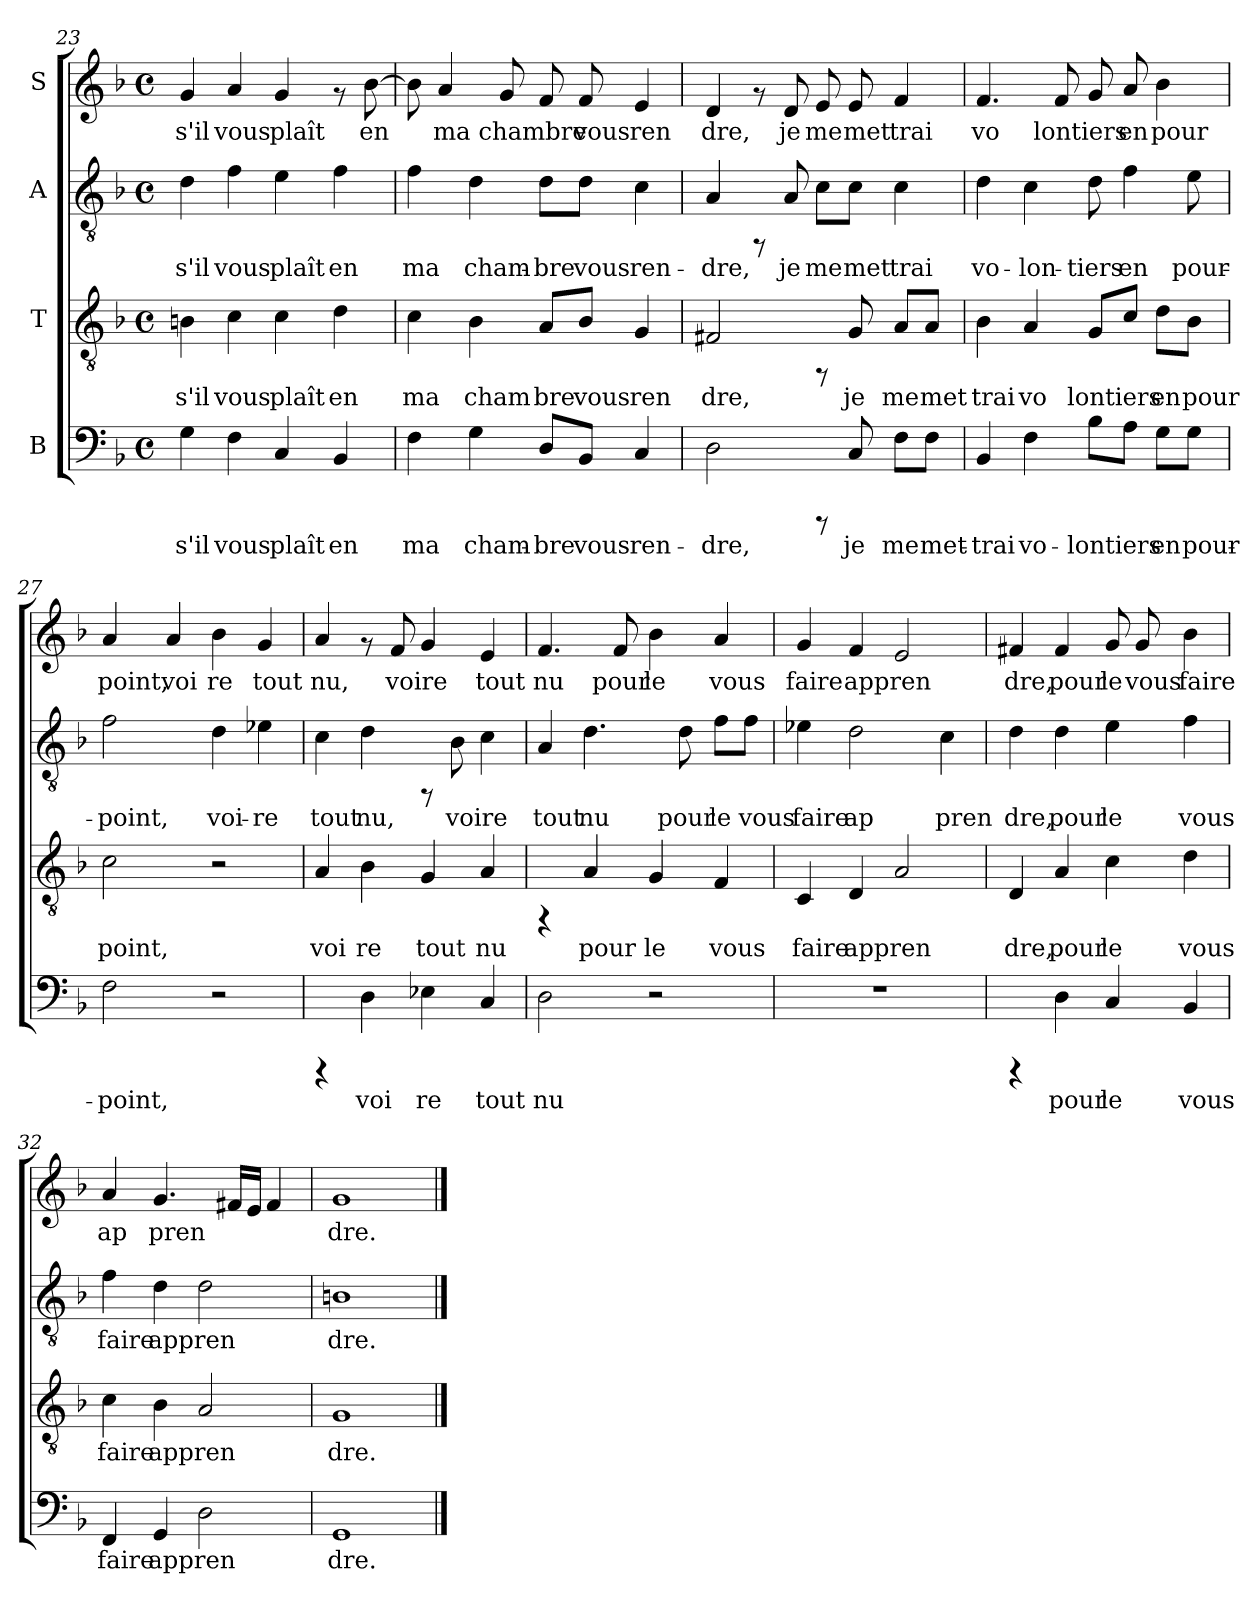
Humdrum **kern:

**kern	**text	**kern	**text	**kern	**text	**kern	**text
*part4	*part4	*part3	*part3	*part2	*part2	*part1	*part1
*staff4	*staff4	*staff3	*staff3	*staff2	*staff2	*staff1	*staff1
*I"B	*	*I"T	*	*I"A	*	*I"S	*
*clefF4	*	*clefGv2	*	*clefGv2	*	*clefG2	*
*k[b-]	*	*k[b-]	*	*k[b-]	*	*k[b-]	*
*F:	*	*F:	*	*F:	*	*F:	*
*M4/4	*	*M4/4	*	*M4/4	*	*M4/4	*
*met(c)	*	*met(c)	*	*met(c)	*	*met(c)	*
=23	=23	=23	=23	=23	=23	=23	=23
!	!LO:LY:b:cj	!	!LO:LY:b:cj	!	!LO:LY:b:cj	!	!LO:LY:b:cj
4G\	s'il	4Bn\	s'il	4d\	s'il	4g/	s'il
!	!LO:LY:b:cj	!	!LO:LY:b:cj	!	!LO:LY:b:cj	!	!LO:LY:b:cj
4F\	vous	4c\	vous	4f\	vous	4a/	vous
!	!LO:LY:b:cj	!	!LO:LY:b:cj	!	!LO:LY:b:cj	!	!LO:LY:b:cj
4C/	plaît	4c\	plaît	4e\	plaît	4g/	plaît
!	!LO:LY:b:cj	!	!LO:LY:b:cj	!	!LO:LY:b:cj	!	!
4BB-/	en	4d\	en	4f\	en	8rf	.
!	!	!	!	!	!	!	!LO:LY:b:cj
.	.	.	.	.	.	[<8b-\	en
!!LO:LB:g=z
=24	=24	=24	=24	=24	=24	=24	=24
!	!LO:LY:b:cj	!	!LO:LY:b:cj	!	!LO:LY:b:cj	!	!LO:LY:b:cj
4F\	ma	4c\	ma	4f\	ma	8b-\]	.
!	!	!	!	!	!	!	!LO:LY:b:cj
.	.	.	.	.	.	4a/	ma
!	!LO:LY:b:cj	!	!LO:LY:b:cj	!	!LO:LY:b:cj	!	!
4G\	cham-	4B-\	cham	4d\	cham-	.	.
!	!	!	!	!	!	!	!LO:LY:b:cj
.	.	.	.	.	.	8g/	chambre
!	!LO:LY:b:cj	!	!LO:LY:b:cj	!	!LO:LY:b:cj	!	!LO:LY:b:cj
8D/L	-bre	8A/L	bre	8d\L	-bre	8f/	.
!	!LO:LY:b:cj	!	!LO:LY:b:cj	!	!LO:LY:b:cj	!	!LO:LY:b:cj
8BB-/J	vous	8B-/J	vous	8d\J	vous	8f/	vous
!	!LO:LY:b:cj	!	!LO:LY:b:cj	!	!LO:LY:b:cj	!	!LO:LY:b:cj
4C/	ren-	4G/	ren	4c\	ren-	4e/	ren
=25	=25	=25	=25	=25	=25	=25	=25
!	!LO:LY:b:cj	!	!LO:LY:b:cj	!	!LO:LY:b:cj	!	!LO:LY:b:cj
2D\	-dre,	2F#X/	dre,	4A/	-dre,	4d/	dre,
.	.	.	.	8rFF	.	8rf	.
!	!	!	!	!	!LO:LY:b:cj	!	!LO:LY:b:cj
.	.	.	.	8A/	je	8d/	je
!	!	!	!	!	!LO:LY:b:cj	!	!LO:LY:b:cj
8rCCC	.	8rFF	.	8c\L	me	8e/	me
!	!LO:LY:b:cj	!	!LO:LY:b:cj	!	!LO:LY:b:cj	!	!LO:LY:b:cj
8C/	je	8G/	je	8c\J	met	8e/	met
!	!LO:LY:b:cj	!	!LO:LY:b:cj	!	!LO:LY:b:cj	!	!LO:LY:b:cj
8F\L	me	8A/L	me	4c\	trai	4f/	trai
!	!LO:LY:b:cj	!	!LO:LY:b:cj	!	!	!	!
8F\J	met-	8A/J	met	.	.	.	.
=26	=26	=26	=26	=26	=26	=26	=26
!	!LO:LY:b:cj	!	!LO:LY:b:cj	!	!LO:LY:b:cj	!	!LO:LY:b:cj
4BB-/	-trai	4B-\	trai	4d\	vo-	4.f/	vo
!	!LO:LY:b:cj	!	!LO:LY:b:cj	!	!LO:LY:b:cj	!	!
4F\	vo-	4A/	vo	4c\	-lon-	.	.
!	!	!	!	!	!	!	!LO:LY:b:cj
.	.	.	.	.	.	8f/	lontiers
!	!LO:LY:b:cj	!	!LO:LY:b:cj	!	!LO:LY:b:cj	!	!LO:LY:b:cj
8B-\L	-lontiers	8G/L	lontiers	8d\	-tiers	8g/	.
!	!LO:LY:b:cj	!	!LO:LY:b:cj	!	!LO:LY:b:cj	!	!LO:LY:b:cj
8A\J	.	8c/J	.	4f\	en	8a/	en
!	!LO:LY:b:cj	!	!LO:LY:b:cj	!	!	!	!LO:LY:b:cj
8G\L	en	8d\L	en	.	.	4b-\	pour
!	!LO:LY:b:cj	!	!LO:LY:b:cj	!	!LO:LY:b:cj	!	!
8G\J	pour-	8B-\J	pour	8e\	pour-	.	.
=27	=27	=27	=27	=27	=27	=27	=27
!	!LO:LY:b:cj	!	!LO:LY:b:cj	!	!LO:LY:b:cj	!	!LO:LY:b:cj
2F\	-point,	2c\	point,	2f\	-point,	4a/	point,
!	!	!	!	!	!	!	!LO:LY:b:cj
.	.	.	.	.	.	4a/	voi
!	!	!	!	!	!LO:LY:b:cj	!	!LO:LY:b:cj
2r	.	2r	.	4d\	voi-	4b-\	re
!	!	!	!	!	!LO:LY:b:cj	!	!LO:LY:b:cj
.	.	.	.	4e-X\	-re	4g/	tout
!!LO:PB:g=z
=28	=28	=28	=28	=28	=28	=28	=28
!	!	!	!LO:LY:b:cj	!	!LO:LY:b:cj	!	!LO:LY:b:cj
4rCCC	.	4A/	voi	4c\	tout	4a/	nu,
!	!LO:LY:b:cj	!	!LO:LY:b:cj	!	!LO:LY:b:cj	!	!
4D\	voi	4B-\	re	4d\	nu,	8rf	.
!	!	!	!	!	!	!	!LO:LY:b:cj
.	.	.	.	.	.	8f/	voire
!	!LO:LY:b:cj	!	!LO:LY:b:cj	!	!	!	!LO:LY:b:cj
4E-X\	re	4G/	tout	8rFF	.	4g/	.
!	!	!	!	!	!LO:LY:b:cj	!	!
.	.	.	.	8B-\	voire	.	.
!	!LO:LY:b:cj	!	!LO:LY:b:cj	!	!LO:LY:b:cj	!	!LO:LY:b:cj
4C/	tout	4A/	nu	4c\	.	4e/	tout
=29	=29	=29	=29	=29	=29	=29	=29
!	!LO:LY:b:cj	!	!	!	!LO:LY:b:cj	!	!LO:LY:b:cj
2D\	nu	4rFF	.	4A/	tout	4.f/	nu
!	!	!	!LO:LY:b:cj	!	!LO:LY:b:cj	!	!
.	.	4A/	pour	4.d\	nu	.	.
!	!	!	!	!	!	!	!LO:LY:b:cj
.	.	.	.	.	.	8f/	pour
!	!	!	!LO:LY:b:cj	!	!	!	!LO:LY:b:cj
2r	.	4G/	le	.	.	4b-\	le
!	!	!	!	!	!LO:LY:b:cj	!	!
.	.	.	.	8d\	pour	.	.
!	!	!	!LO:LY:b:cj	!	!LO:LY:b:cj	!	!LO:LY:b:cj
.	.	4F/	vous	8f\L	le	4a/	vous
!	!	!	!	!	!LO:LY:b:cj	!	!
.	.	.	.	8f\J	vous	.	.
=30	=30	=30	=30	=30	=30	=30	=30
!	!	!	!LO:LY:b:cj	!	!LO:LY:b:cj	!	!LO:LY:b:cj
1r	.	4C/	faire	4e-X\	faire	4g/	faire
!	!	!	!LO:LY:b:cj	!	!LO:LY:b:cj	!	!LO:LY:b:cj
.	.	4D/	appren	2d\	ap	4f/	appren
!	!	!	!LO:LY:b:cj	!	!	!	!LO:LY:b:cj
.	.	2A/	.	.	.	2e/	.
!	!	!	!	!	!LO:LY:b:cj	!	!
.	.	.	.	4c\	pren	.	.
=31	=31	=31	=31	=31	=31	=31	=31
!	!	!	!LO:LY:b:cj	!	!LO:LY:b:cj	!	!LO:LY:b:cj
4rCCC	.	4D/	dre,	4d\	dre,	4f#X/	dre,
!	!LO:LY:b:cj	!	!LO:LY:b:cj	!	!LO:LY:b:cj	!	!LO:LY:b:cj
4D\	pour	4A/	pour	4d\	pour	4f#/	pour
!	!LO:LY:b:cj	!	!LO:LY:b:cj	!	!LO:LY:b:cj	!	!LO:LY:b:cj
4C/	le	4c\	le	4e\	le	8g/	le
!	!	!	!	!	!	!	!LO:LY:b:cj
.	.	.	.	.	.	8g/	vous
!	!LO:LY:b:cj	!	!LO:LY:b:cj	!	!LO:LY:b:cj	!	!LO:LY:b:cj
4BB-/	vous	4d\	vous	4f\	vous	4b-\	faire
=32	=32	=32	=32	=32	=32	=32	=32
!	!LO:LY:b:cj	!	!LO:LY:b:cj	!	!LO:LY:b:cj	!	!LO:LY:b:cj
4FF/	faire	4c\	faire	4f\	faire	4a/	ap
!	!LO:LY:b:cj	!	!LO:LY:b:cj	!	!LO:LY:b:cj	!	!LO:LY:b:cj
4GG/	appren	4B-\	appren	4d\	appren	4.g/	pren
!	!LO:LY:b:cj	!	!LO:LY:b:cj	!	!LO:LY:b:cj	!	!
2D\	.	2A/	.	2d\	.	.	.
!	!	!	!	!	!	!	!LO:LY:b:cj
.	.	.	.	.	.	16f#/L	.
!	!	!	!	!	!	!	!LO:LY:b:cj
.	.	.	.	.	.	16e/J	.
!	!	!	!	!	!	!	!LO:LY:b:cj
.	.	.	.	.	.	4f#/	.
=33	=33	=33	=33	=33	=33	=33	=33
!	!LO:LY:b:cj	!	!LO:LY:b:cj	!	!LO:LY:b:cj	!	!LO:LY:b:cj
1GG	dre.	1G	dre.	1Bn	dre.	1g	dre.
==	==	==	==	==	==	==	==
*-	*-	*-	*-	*-	*-	*-	*-
